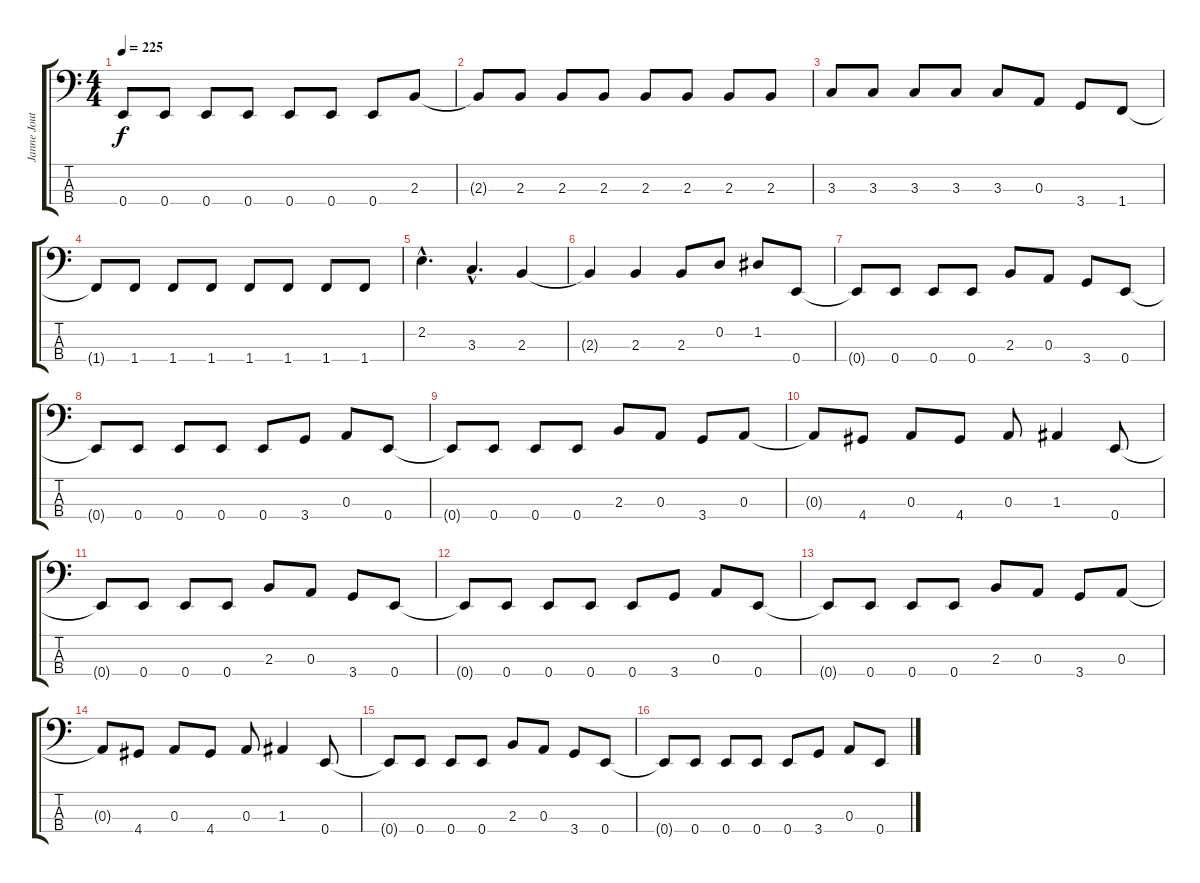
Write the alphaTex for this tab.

\track ("Janne Joutsenniemi" "Janne Jout") {instrument electricbassfinger}
\staff {score tabs}
\tuning (G2 D2 A1 E1) {hide}
\ts (4 4)
\tempo 225
\clef f4
\ks c
0.4.8{dy f} 0.4.8 0.4.8 0.4.8 0.4.8 0.4.8 0.4.8 2.3.8 |
2.3{t}.8 2.3.8 2.3.8 2.3.8 2.3.8 2.3.8 2.3.8 2.3.8 |
3.3.8 3.3.8 3.3.8 3.3.8 3.3.8 0.3.8 3.4.8 1.4.8 |
1.4{t}.8 1.4.8 1.4.8 1.4.8 1.4.8 1.4.8 1.4.8 1.4.8 |
2.2{hac}.4{d} 3.3{hac}.4{d} 2.3.4 |
2.3{t}.4 2.3.4 2.3.8 0.2.8 1.2.8 0.4.8 |
0.4{t}.8 0.4.8 0.4.8 0.4.8 2.3.8 0.3.8 3.4.8 0.4.8 |
0.4{t}.8 0.4.8 0.4.8 0.4.8 0.4.8 3.4.8 0.3.8 0.4.8 |
0.4{t}.8 0.4.8 0.4.8 0.4.8 2.3.8 0.3.8 3.4.8 0.3.8 |
0.3{t}.8 4.4.8 0.3.8 4.4.8 0.3.8 1.3.4 0.4.8 |
0.4{t}.8 0.4.8 0.4.8 0.4.8 2.3.8 0.3.8 3.4.8 0.4.8 |
0.4{t}.8 0.4.8 0.4.8 0.4.8 0.4.8 3.4.8 0.3.8 0.4.8 |
0.4{t}.8 0.4.8 0.4.8 0.4.8 2.3.8 0.3.8 3.4.8 0.3.8 |
0.3{t}.8 4.4.8 0.3.8 4.4.8 0.3.8 1.3.4 0.4.8 |
0.4{t}.8 0.4.8 0.4.8 0.4.8 2.3.8 0.3.8 3.4.8 0.4.8 |
0.4{t}.8 0.4.8 0.4.8 0.4.8 0.4.8 3.4.8 0.3.8 0.4.8
